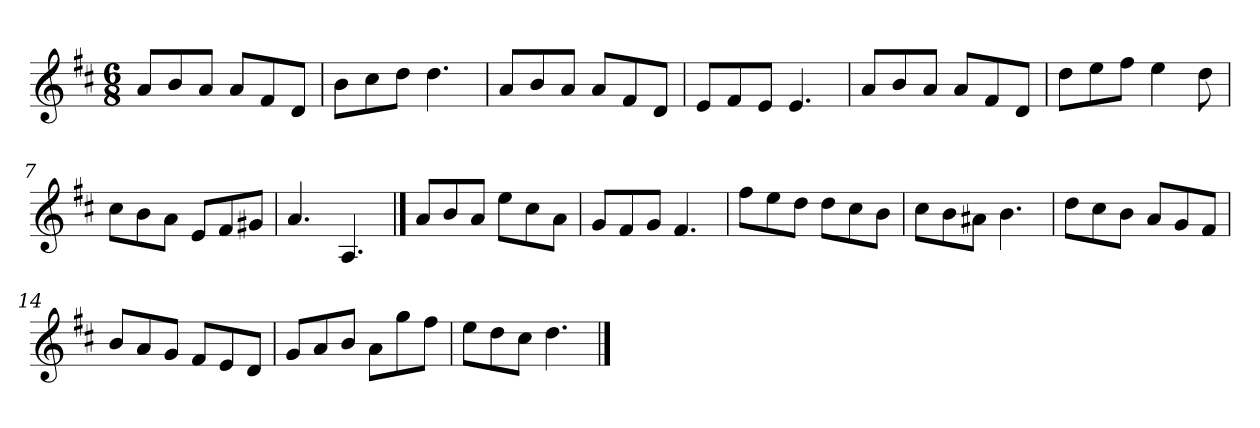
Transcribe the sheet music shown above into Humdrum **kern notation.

**kern
*part1
*staff1
*clefG2
*k[f#c#]
*D:
*M6/8
*MM120
=1
8a/L
8b/
8a/J
8a/L
8f#/
8d/J
=2
8b\L
8cc#\
8dd\J
4.dd
=3
8a/L
8b/
8a/J
8a/L
8f#/
8d/J
=4
8e/L
8f#/
8e/J
4.e
=5
8a/L
8b/
8a/J
8a/L
8f#/
8d/J
=6
8dd\L
8ee\
8ff#\J
4ee
8dd
=7
8cc#\L
8b\
8a\J
8e/L
8f#/
8g#X/J
=8
4.a
4.A
==9
8a/L
8b/
8a/J
8ee\L
8cc#\
8a\J
=10
8g/L
8f#/
8g/J
4.f#
=11
8ff#\L
8ee\
8dd\J
8dd\L
8cc#\
8b\J
=12
8cc#\L
8b\
8a#X\J
4.b
=13
8dd\L
8cc#\
8b\J
8a/L
8g/
8f#/J
=14
8b/L
8a/
8g/J
8f#/L
8e/
8d/J
=15
8g/L
8a/
8b/J
8a\L
8gg\
8ff#\J
=16
8ee\L
8dd\
8cc#\J
4.dd
==
*-
